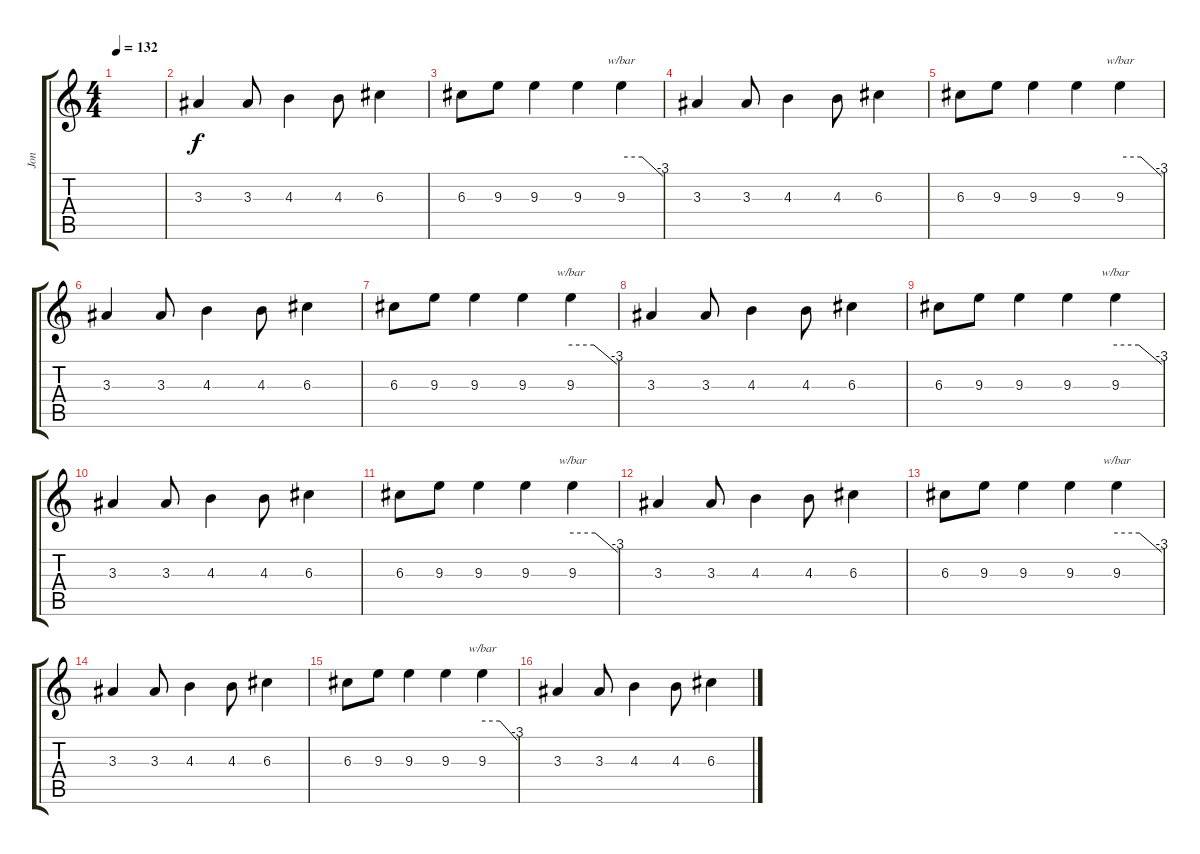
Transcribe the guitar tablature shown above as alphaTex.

\track ("Jon" "Jon") {instrument stringensemble1}
\staff {score tabs}
\tuning (Db5 Db5 G4 D4 A3 E3) {hide}
\ts (4 4)
\tempo 132
\clef g2
\ks c
|
3.3.4 3.3.8 4.3.4 4.3.8 6.3.4 |
6.3.8 9.3.8 9.3.4 9.3.4 9.3.4{tbe (custom default 0 0 30 0 60 -12)} |
3.3.4 3.3.8 4.3.4 4.3.8 6.3.4 |
6.3.8 9.3.8 9.3.4 9.3.4 9.3.4{tbe (custom default 0 0 30 0 60 -12)} |
3.3.4 3.3.8 4.3.4 4.3.8 6.3.4 |
6.3.8 9.3.8 9.3.4 9.3.4 9.3.4{tbe (custom default 0 0 30 0 60 -12)} |
3.3.4 3.3.8 4.3.4 4.3.8 6.3.4 |
6.3.8 9.3.8 9.3.4 9.3.4 9.3.4{tbe (custom default 0 0 30 0 60 -12)} |
3.3.4 3.3.8 4.3.4 4.3.8 6.3.4 |
6.3.8 9.3.8 9.3.4 9.3.4 9.3.4{tbe (custom default 0 0 30 0 60 -12)} |
3.3.4 3.3.8 4.3.4 4.3.8 6.3.4 |
6.3.8 9.3.8 9.3.4 9.3.4 9.3.4{tbe (custom default 0 0 30 0 60 -12)} |
3.3.4 3.3.8 4.3.4 4.3.8 6.3.4 |
6.3.8 9.3.8 9.3.4 9.3.4 9.3.4{tbe (custom default 0 0 30 0 60 -12)} |
3.3.4 3.3.8 4.3.4 4.3.8 6.3.4
